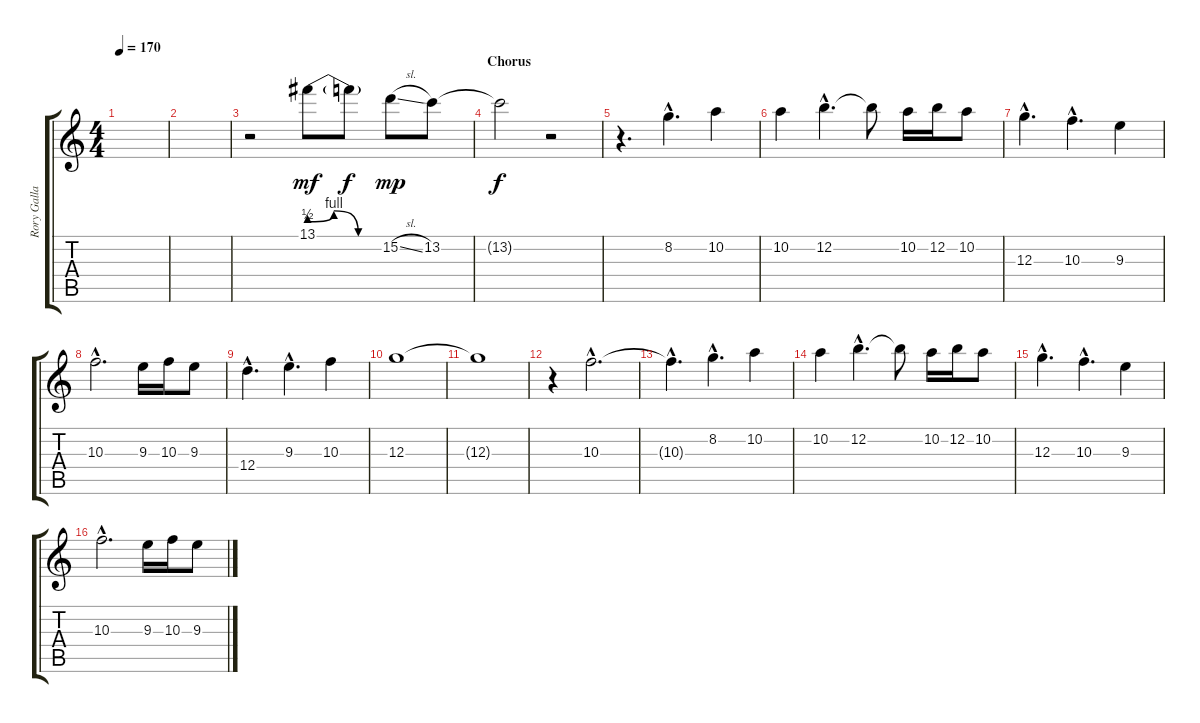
\track ("Rory Gallagher Lead" "Rory Galla") {instrument overdrivenguitar}
\staff {score tabs}
\tuning (E4 B3 G3 D3 A2 E2) {hide}
\ts (4 4)
\tempo 170
\clef g2
\ks c
|
|
r.2 13.1{be (custom 0 2 20 4 40 0 60 0)}.8{dy mf} 13.1{t}.8{dy f} 15.2{sl}.8{dy mp} 13.2.8 |
\section ("" "Chorus")
13.2{t}.2{dy f} r.2 |
r.4{d} 8.2{hac}.4{d} 10.2.4 |
10.2.4 12.2{hac}.4{d} 12.2{t}.8 10.2.16 12.2.16 10.2.8 |
12.3{hac}.4{d} 10.3{hac}.4{d} 9.3.4 |
10.3{hac}.2{d} 9.3.16 10.3.16 9.3.8 |
12.4{hac}.4{d} 9.3{hac}.4{d} 10.3.4 |
12.3.1 |
12.3{t}.1 |
r.4 10.3{hac}.2{d} |
10.3{hac t}.4{d} 8.2{hac}.4{d} 10.2.4 |
10.2.4 12.2{hac}.4{d} 12.2{t}.8 10.2.16 12.2.16 10.2.8 |
12.3{hac}.4{d} 10.3{hac}.4{d} 9.3.4 |
10.3{hac}.2{d} 9.3.16 10.3.16 9.3.8
